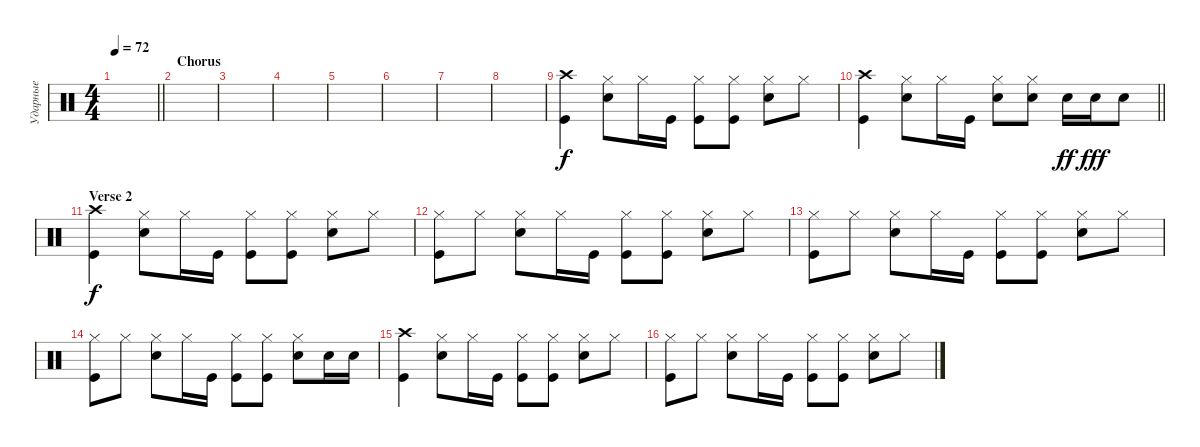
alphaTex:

\track ("Ударные" "Ударные") {instrument percussion}
\staff {score}
\articulation defaults
\ts (4 4)
\tempo 72
\clef neutral
\barLineRight lightlight
\ks c
|
\section ("" "Chorus")
|
|
|
|
|
|
|
("Kick (hit)" "Crash high (hit)").4 ("Snare (hit) 2" "Hi-Hat (closed)").8 "Hi-Hat (closed)".16 "Kick (hit)".16 ("Kick (hit)" "Hi-Hat (closed)").8 ("Kick (hit)" "Hi-Hat (closed)").8 ("Snare (hit) 2" "Hi-Hat (closed)").8 "Hi-Hat (closed)".8 |
\barLineRight lightlight
("Kick (hit)" "Crash high (hit)").4 ("Snare (hit) 2" "Hi-Hat (closed)").8 "Hi-Hat (closed)".16 "Kick (hit)".16 ("Snare (hit) 2" "Hi-Hat (closed)").8 ("Snare (hit) 2" "Hi-Hat (closed)").8 "Snare (hit) 2".16{dy ff} "Snare (hit) 2".16{dy fff} "Snare (hit) 2".8 |
\section ("" "Verse 2")
("Kick (hit)" "Crash high (hit)").4{dy f} ("Hi-Hat (closed)" "Snare (hit) 2").8 "Hi-Hat (closed)".16 "Kick (hit)".16 ("Hi-Hat (closed)" "Kick (hit)").8 ("Hi-Hat (closed)" "Kick (hit)").8 ("Hi-Hat (closed)" "Snare (hit) 2").8 "Hi-Hat (closed)".8 |
("Kick (hit)" "Hi-Hat (closed)").8 "Hi-Hat (closed)".8 ("Hi-Hat (closed)" "Snare (hit) 2").8 "Hi-Hat (closed)".16 "Kick (hit)".16 ("Hi-Hat (closed)" "Kick (hit)").8 ("Hi-Hat (closed)" "Kick (hit)").8 ("Hi-Hat (closed)" "Snare (hit) 2").8 "Hi-Hat (closed)".8 |
("Kick (hit)" "Hi-Hat (closed)").8 "Hi-Hat (closed)".8 ("Hi-Hat (closed)" "Snare (hit) 2").8 "Hi-Hat (closed)".16 "Kick (hit)".16 ("Hi-Hat (closed)" "Kick (hit)").8 ("Hi-Hat (closed)" "Kick (hit)").8 ("Hi-Hat (closed)" "Snare (hit) 2").8 "Hi-Hat (closed)".8 |
("Kick (hit)" "Hi-Hat (closed)").8 "Hi-Hat (closed)".8 ("Hi-Hat (closed)" "Snare (hit) 2").8 "Hi-Hat (closed)".16 "Kick (hit)".16 ("Hi-Hat (closed)" "Kick (hit)").8 ("Hi-Hat (closed)" "Kick (hit)").8 ("Hi-Hat (closed)" "Snare (hit) 2").8 "Snare (hit) 2".16 "Snare (hit) 2".16 |
("Kick (hit)" "Crash high (hit)").4 ("Hi-Hat (closed)" "Snare (hit) 2").8 "Hi-Hat (closed)".16 "Kick (hit)".16 ("Hi-Hat (closed)" "Kick (hit)").8 ("Hi-Hat (closed)" "Kick (hit)").8 ("Hi-Hat (closed)" "Snare (hit) 2").8 "Hi-Hat (closed)".8 |
("Kick (hit)" "Hi-Hat (closed)").8 "Hi-Hat (closed)".8 ("Hi-Hat (closed)" "Snare (hit) 2").8 "Hi-Hat (closed)".16 "Kick (hit)".16 ("Hi-Hat (closed)" "Kick (hit)").8 ("Hi-Hat (closed)" "Kick (hit)").8 ("Hi-Hat (closed)" "Snare (hit) 2").8 "Hi-Hat (closed)".8
